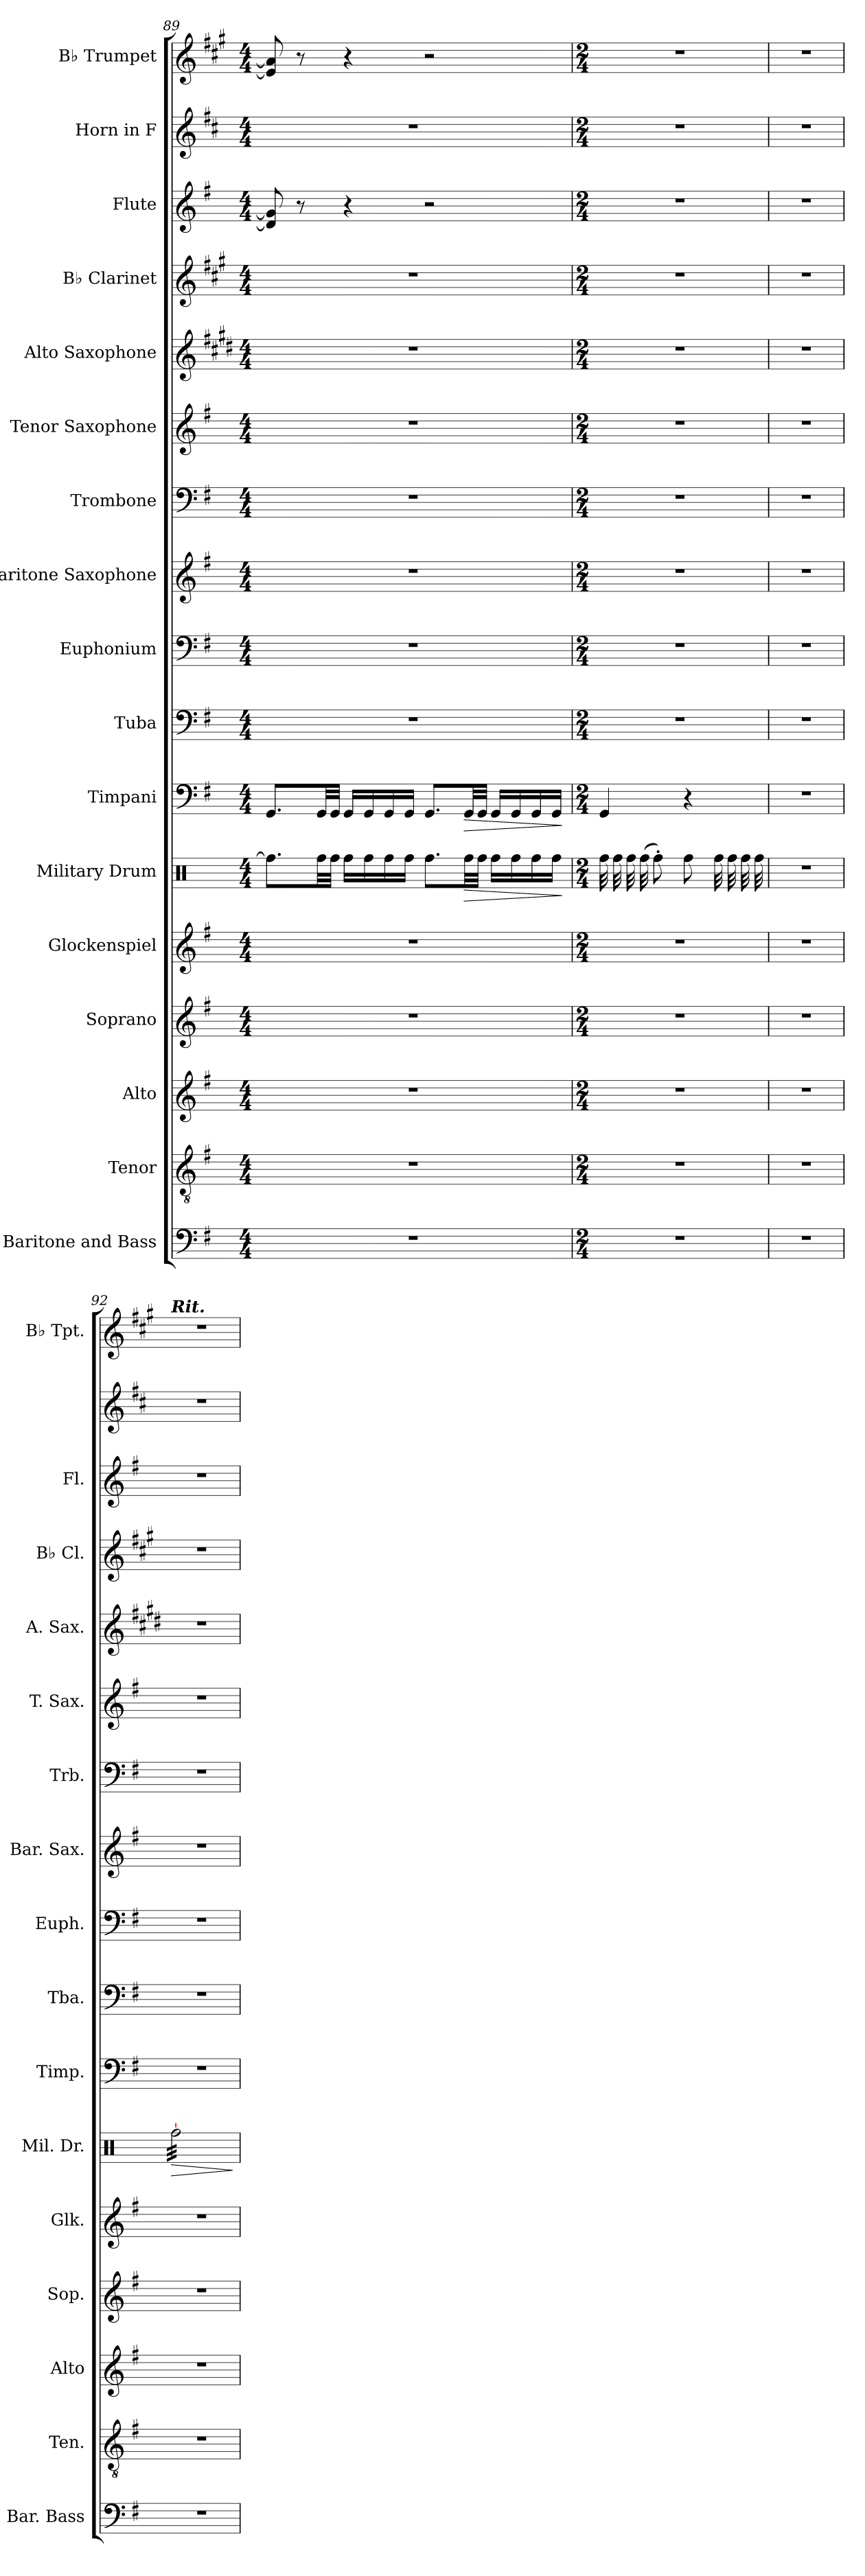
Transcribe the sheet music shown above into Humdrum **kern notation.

**kern	**kern	**kern	**kern	**kern	**kern	**dynam	**kern	**dynam	**kern	**kern	**kern	**kern	**kern	**kern	**kern	**kern	**kern	**kern
*part17	*part16	*part15	*part14	*part13	*part12	*part12	*part11	*part11	*part10	*part9	*part8	*part7	*part6	*part5	*part4	*part3	*part2	*part1
*staff17	*staff16	*staff15	*staff14	*staff13	*staff12	*staff12	*staff11	*staff11	*staff10	*staff9	*staff8	*staff7	*staff6	*staff5	*staff4	*staff3	*staff2	*staff1
*I"Baritone and Bass	*I"Tenor	*I"Alto	*I"Soprano	*I"Glockenspiel	*I"Military Drum	*	*I"Timpani	*	*I"Tuba	*I"Euphonium	*I"Baritone Saxophone	*I"Trombone	*I"Tenor Saxophone	*I"Alto Saxophone	*I"B♭ Clarinet	*I"Flute	*I"Horn in F	*I"B♭ Trumpet
*I'Bar. Bass	*I'Ten.	*I'Alto	*I'Sop.	*I'Glk.	*I'Mil. Dr.	*	*I'Timp.	*	*I'Tba.	*I'Euph.	*I'Bar. Sax.	*I'Trb.	*I'T. Sax.	*I'A. Sax.	*I'B♭ Cl.	*I'Fl.	*	*I'B♭ Tpt.
*clefF4	*clefGv2	*clefG2	*clefG2	*clefG2	*clefX	*	*clefF4	*	*clefF4	*clefF4	*clefG2	*clefF4	*clefG2	*clefG2	*clefG2	*clefG2	*clefG2	*clefG2
*	*	*	*	*ITrd-14c-24	*	*	*	*	*	*	*ITrd12c21	*	*ITrd8c14	*ITrd5c9	*ITrd1c2	*	*ITrd4c7	*ITrd1c2
*k[f#]	*k[f#]	*k[f#]	*k[f#]	*k[f#]	*k[]	*	*k[f#]	*	*k[f#]	*k[f#]	*k[f#]	*k[f#]	*k[f#]	*k[f#]	*k[f#]	*k[f#]	*k[f#]	*k[f#]
*M4/4	*M4/4	*M4/4	*M4/4	*M4/4	*M4/4	*	*M4/4	*	*M4/4	*M4/4	*M4/4	*M4/4	*M4/4	*M4/4	*M4/4	*M4/4	*M4/4	*M4/4
=89	=89	=89	=89	=89	=89	=89	=89	=89	=89	=89	=89	=89	=89	=89	=89	=89	=89	=89
1r	1r	1r	1r	1r	8.Rff\L]	.	8.GG/L	.	1r	1r	1r	1r	1r	1r	1r	8d/] 8g/]	1r	8d/] 8g/]
.	.	.	.	.	.	.	.	.	.	.	.	.	.	.	.	8r	.	8r
.	.	.	.	.	32Rff\LL	.	32GG/LL	.	.	.	.	.	.	.	.	.	.	.
.	.	.	.	.	32Rff\JJJ	.	32GG/JJJ	.	.	.	.	.	.	.	.	.	.	.
.	.	.	.	.	16Rff\LL	.	16GG/LL	.	.	.	.	.	.	.	.	4r	.	4r
.	.	.	.	.	16Rff\	.	16GG/	.	.	.	.	.	.	.	.	.	.	.
.	.	.	.	.	16Rff\	.	16GG/	.	.	.	.	.	.	.	.	.	.	.
.	.	.	.	.	16Rff\JJ	.	16GG/JJ	.	.	.	.	.	.	.	.	.	.	.
.	.	.	.	.	8.Rff\L	.	8.GG/L	.	.	.	.	.	.	.	.	2r	.	2r
!	!	!	!	!	!	!LO:HP:b	!	!LO:HP:b	!	!	!	!	!	!	!	!	!	!
.	.	.	.	.	32Rff\LL	>	32GG/LL	>	.	.	.	.	.	.	.	.	.	.
.	.	.	.	.	32Rff\JJJ	.	32GG/JJJ	.	.	.	.	.	.	.	.	.	.	.
.	.	.	.	.	16Rff\LL	.	16GG/LL	.	.	.	.	.	.	.	.	.	.	.
.	.	.	.	.	16Rff\	.	16GG/	.	.	.	.	.	.	.	.	.	.	.
.	.	.	.	.	16Rff\	.	16GG/	.	.	.	.	.	.	.	.	.	.	.
.	.	.	.	.	16Rff\JJ	.	16GG/JJ	.	.	.	.	.	.	.	.	.	.	.
.	.	.	.	.	.	]	.	]	.	.	.	.	.	.	.	.	.	.
=90	=90	=90	=90	=90	=90	=90	=90	=90	=90	=90	=90	=90	=90	=90	=90	=90	=90	=90
*M2/4	*M2/4	*M2/4	*M2/4	*M2/4	*M2/4	*	*M2/4	*	*M2/4	*M2/4	*M2/4	*M2/4	*M2/4	*M2/4	*M2/4	*M2/4	*M2/4	*M2/4
!	!	!	!	!	!LO:TX:a:t=(Solo)	!	!	!	!	!	!	!	!	!	!	!	!	!
*	*	*	*	*	*tremolo	*	*	*	*	*	*	*	*	*	*	*	*	*
2r	2r	2r	2r	2r	(32Rff\LLL	.	4GG/	.	2r	2r	2r	2r	2r	2r	2r	2r	2r	2r
.	.	.	.	.	(32Rff\	.	.	.	.	.	.	.	.	.	.	.	.	.
.	.	.	.	.	(32Rff\	.	.	.	.	.	.	.	.	.	.	.	.	.
.	.	.	.	.	(32Rff\	.	.	.	.	.	.	.	.	.	.	.	.	.
*	*	*	*	*	*Xtremolo	*	*	*	*	*	*	*	*	*	*	*	*	*
.	.	.	.	.	8Rff'\J)	.	.	.	.	.	.	.	.	.	.	.	.	.
.	.	.	.	.	8Rff\L	.	4r	.	.	.	.	.	.	.	.	.	.	.
.	.	.	.	.	32Rff\LL	.	.	.	.	.	.	.	.	.	.	.	.	.
.	.	.	.	.	32Rff\	.	.	.	.	.	.	.	.	.	.	.	.	.
.	.	.	.	.	32Rff\	.	.	.	.	.	.	.	.	.	.	.	.	.
.	.	.	.	.	32Rff\JJJ	.	.	.	.	.	.	.	.	.	.	.	.	.
=91	=91	=91	=91	=91	=91	=91	=91	=91	=91	=91	=91	=91	=91	=91	=91	=91	=91	=91
2r	2r	2r	2r	2r	2r	.	2r	.	2r	2r	2r	2r	2r	2r	2r	2r	2r	2r
=92	=92	=92	=92	=92	=92	=92	=92	=92	=92	=92	=92	=92	=92	=92	=92	=92	=92	=92
!	!	!	!	!	!	!	!	!	!	!	!	!	!	!	!	!	!	!LO:TX:a:Bi:t=Rit.
!	!	!	!	!	!	!LO:HP:b	!	!	!	!	!	!	!	!	!	!	!	!
*	*	*	*	*	*tremolo	*	*	*	*	*	*	*	*	*	*	*	*	*
2r	2r	2r	2r	2r	[32Rff\LLL	>	2r	.	2r	2r	2r	2r	2r	2r	2r	2r	2r	2r
.	.	.	.	.	32Rff\	.	.	.	.	.	.	.	.	.	.	.	.	.
.	.	.	.	.	32Rff\	.	.	.	.	.	.	.	.	.	.	.	.	.
.	.	.	.	.	32Rff\	.	.	.	.	.	.	.	.	.	.	.	.	.
.	.	.	.	.	32Rff\	.	.	.	.	.	.	.	.	.	.	.	.	.
.	.	.	.	.	32Rff\	.	.	.	.	.	.	.	.	.	.	.	.	.
.	.	.	.	.	32Rff\	.	.	.	.	.	.	.	.	.	.	.	.	.
.	.	.	.	.	32Rff\	.	.	.	.	.	.	.	.	.	.	.	.	.
.	.	.	.	.	32Rff\	.	.	.	.	.	.	.	.	.	.	.	.	.
.	.	.	.	.	32Rff\	.	.	.	.	.	.	.	.	.	.	.	.	.
.	.	.	.	.	32Rff\	.	.	.	.	.	.	.	.	.	.	.	.	.
.	.	.	.	.	32Rff\	.	.	.	.	.	.	.	.	.	.	.	.	.
.	.	.	.	.	32Rff\	.	.	.	.	.	.	.	.	.	.	.	.	.
.	.	.	.	.	32Rff\	.	.	.	.	.	.	.	.	.	.	.	.	.
.	.	.	.	.	32Rff\	.	.	.	.	.	.	.	.	.	.	.	.	.
.	.	.	.	.	32Rff\JJJ	.	.	.	.	.	.	.	.	.	.	.	.	.
*	*	*	*	*	*Xtremolo	*	*	*	*	*	*	*	*	*	*	*	*	*
.	.	.	.	.	.	]	.	.	.	.	.	.	.	.	.	.	.	.
=	=	=	=	=	=	=	=	=	=	=	=	=	=	=	=	=	=	=
*-	*-	*-	*-	*-	*-	*-	*-	*-	*-	*-	*-	*-	*-	*-	*-	*-	*-	*-
